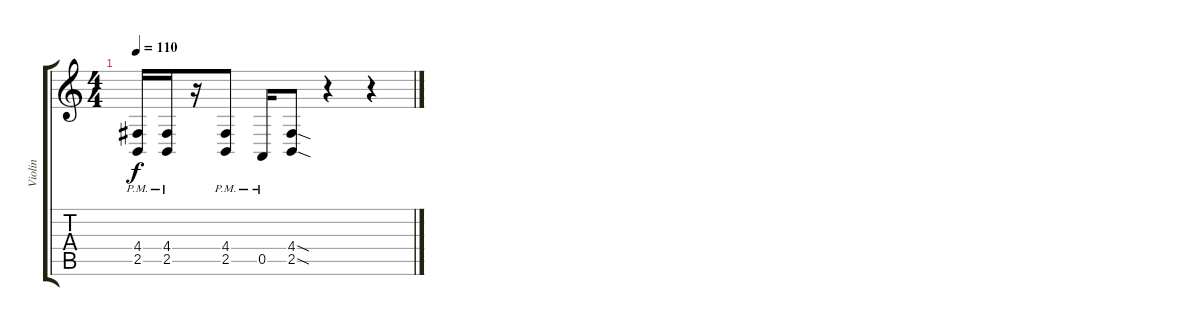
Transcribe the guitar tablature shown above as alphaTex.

\track ("Violin" "Violin") {instrument tremolostrings}
\staff {score tabs}
\tuning (E4 B3 G3 D3 A2 E2) {hide}
\ts (4 4)
\tempo 110
\clef g2
\ks c
(4.4{pm} 2.5).16{dy f} (4.4{pm} 2.5{pm}).16 r.16 (4.4{pm} 2.5{pm}).8 0.5{pm}.16 (4.4{sod} 2.5{sod}).8 r.4 r.4
